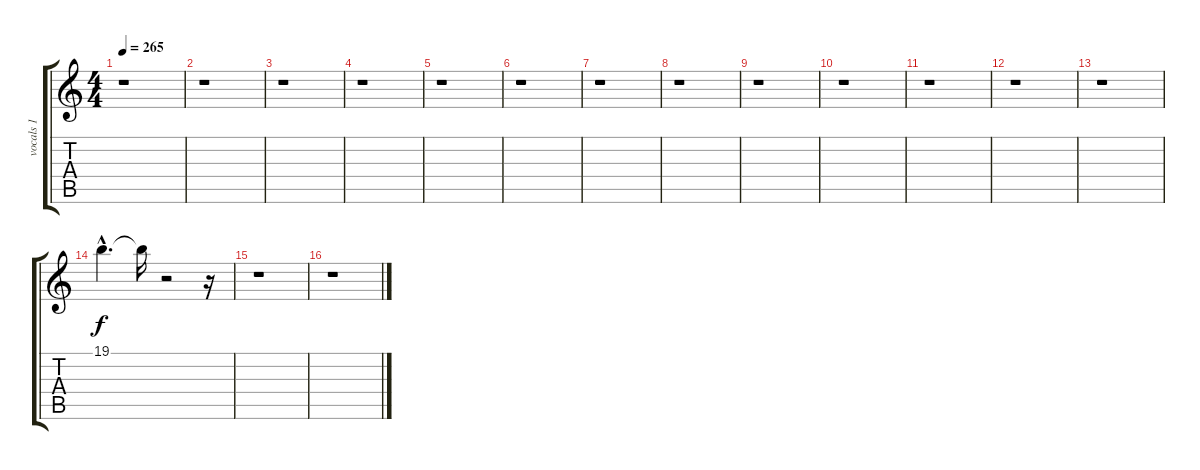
\track ("vocals 1" "vocals 1") {instrument fx5brightness}
\staff {score tabs}
\tuning (E4 B3 G3 D3 A2 E2) {hide}
\ts (4 4)
\tempo 265
\clef g2
\ks c
r.1{dy f} |
r.1 |
r.1 |
r.1 |
r.1 |
r.1 |
r.1 |
r.1 |
r.1 |
r.1 |
r.1 |
r.1 |
r.1 |
19.1{hac}.4{d} 19.1{t}.16 r.2 r.16 |
r.1 |
r.1
